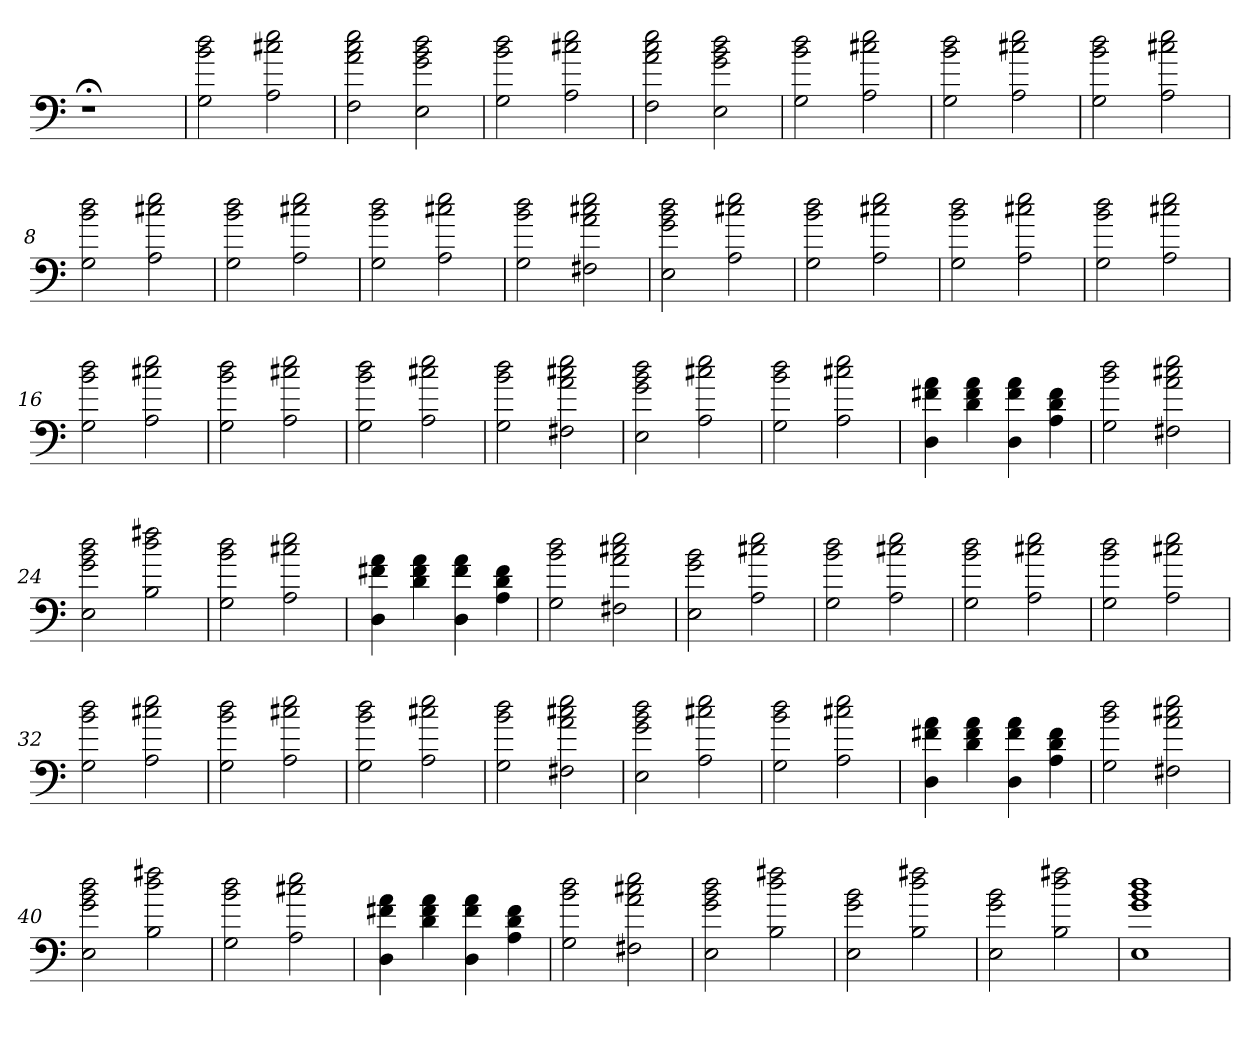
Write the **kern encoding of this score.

**kern
*part1
*staff1
=
1r;<
=1
2G 2b 2dd
2A 2cc#X 2ee
=2
2F 2a 2cc 2ee
2E 2g 2b 2dd
=3
2G 2b 2dd
2A 2cc#X 2ee
=4
2F 2a 2cc 2ee
2E 2g 2b 2dd
=5
2G 2b 2dd
2A 2cc#X 2ee
=6
2G 2b 2dd
2A 2cc#X 2ee
=7
2G 2b 2dd
2A 2cc#X 2ee
=8
2G 2b 2dd
2A 2cc#X 2ee
=9
2G 2b 2dd
2A 2cc#X 2ee
=10
2G 2b 2dd
2A 2cc#X 2ee
=11
2G 2b 2dd
2F#X 2a 2cc#X 2ee
=12
2E 2g 2b 2dd
2A 2cc#X 2ee
=13
2G 2b 2dd
2A 2cc#X 2ee
=14
2G 2b 2dd
2A 2cc#X 2ee
=15
2G 2b 2dd
2A 2cc#X 2ee
=16
2G 2b 2dd
2A 2cc#X 2ee
=17
2G 2b 2dd
2A 2cc#X 2ee
=18
2G 2b 2dd
2A 2cc#X 2ee
=19
2G 2b 2dd
2F#X 2a 2cc#X 2ee
=20
2E 2g 2b 2dd
2A 2cc#X 2ee
=21
2G 2b 2dd
2A 2cc#X 2ee
=22
4D 4f#X 4a
4d 4f# 4a
4D 4f# 4a
4A 4d 4f#
=23
2G 2b 2dd
2F#X 2a 2cc#X 2ee
=24
2E 2g 2b 2dd
2B 2dd 2ff#X
=25
2G 2b 2dd
2A 2cc#X 2ee
=26
4D 4f#X 4a
4d 4f# 4a
4D 4f# 4a
4A 4d 4f#
=27
2G 2b 2dd
2F#X 2a 2cc#X 2ee
=28
2E 2g 2b
2A 2cc#X 2ee
=29
2G 2b 2dd
2A 2cc#X 2ee
=30
2G 2b 2dd
2A 2cc#X 2ee
=31
2G 2b 2dd
2A 2cc#X 2ee
=32
2G 2b 2dd
2A 2cc#X 2ee
=33
2G 2b 2dd
2A 2cc#X 2ee
=34
2G 2b 2dd
2A 2cc#X 2ee
=35
2G 2b 2dd
2F#X 2a 2cc#X 2ee
=36
2E 2g 2b 2dd
2A 2cc#X 2ee
=37
2G 2b 2dd
2A 2cc#X 2ee
=38
4D 4f#X 4a
4d 4f# 4a
4D 4f# 4a
4A 4d 4f#
=39
2G 2b 2dd
2F#X 2a 2cc#X 2ee
=40
2E 2g 2b 2dd
2B 2dd 2ff#X
=41
2G 2b 2dd
2A 2cc#X 2ee
=42
4D 4f#X 4a
4d 4f# 4a
4D 4f# 4a
4A 4d 4f#
=43
2G 2b 2dd
2F#X 2a 2cc#X 2ee
=44
2E 2g 2b 2dd
2B 2dd 2ff#X
=45
2E 2g 2b
2B 2dd 2ff#X
=46
2E 2g 2b
2B 2dd 2ff#X
=47
1E 1g 1b 1dd
=
*-
